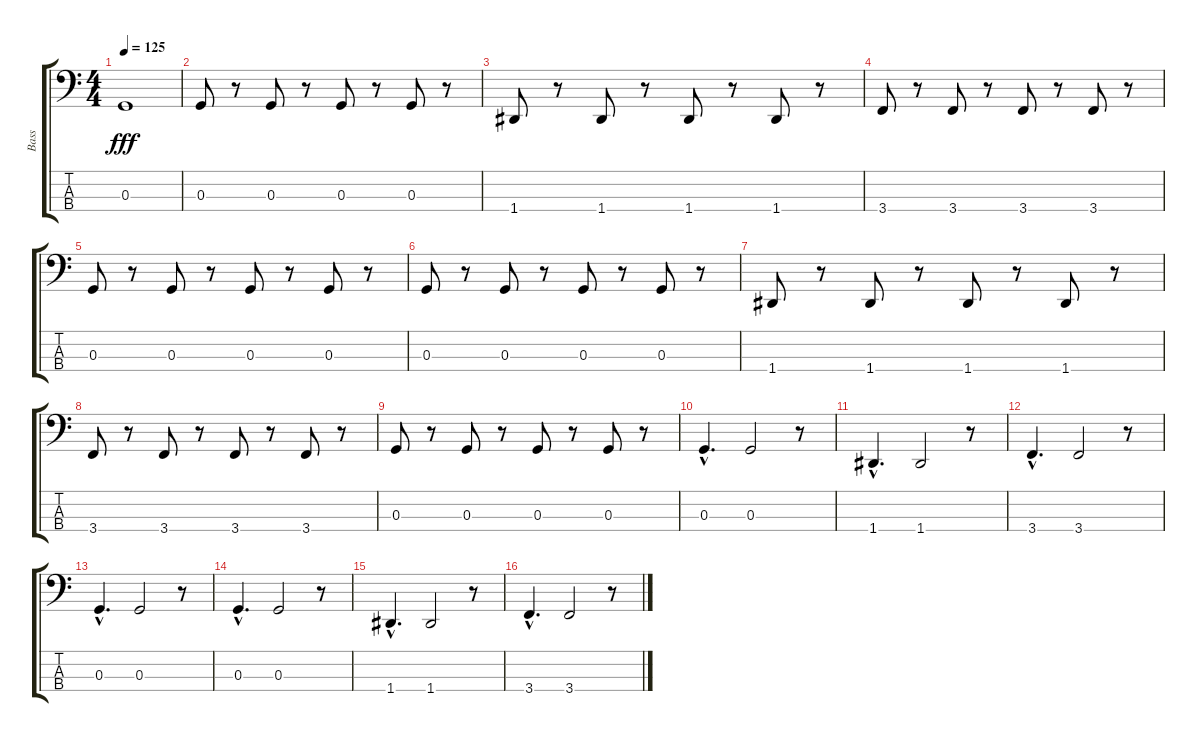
\track ("Bass" "Bass") {instrument electricbassfinger}
\staff {score tabs}
\tuning (F2 C2 G1 D1) {hide}
\ts (4 4)
\tempo 125
\clef f4
\ks c
0.3.1{dy fff} |
0.3.8 r.8 0.3.8 r.8 0.3.8 r.8 0.3.8 r.8 |
1.4.8 r.8 1.4.8 r.8 1.4.8 r.8 1.4.8 r.8 |
3.4.8 r.8 3.4.8 r.8 3.4.8 r.8 3.4.8 r.8 |
0.3.8 r.8 0.3.8 r.8 0.3.8 r.8 0.3.8 r.8 |
0.3.8 r.8 0.3.8 r.8 0.3.8 r.8 0.3.8 r.8 |
1.4.8 r.8 1.4.8 r.8 1.4.8 r.8 1.4.8 r.8 |
3.4.8 r.8 3.4.8 r.8 3.4.8 r.8 3.4.8 r.8 |
0.3.8 r.8 0.3.8 r.8 0.3.8 r.8 0.3.8 r.8 |
0.3{hac}.4{d} 0.3.2 r.8 |
1.4{hac}.4{d} 1.4.2 r.8 |
3.4{hac}.4{d} 3.4.2 r.8 |
0.3{hac}.4{d} 0.3.2 r.8 |
0.3{hac}.4{d} 0.3.2 r.8 |
1.4{hac}.4{d} 1.4.2 r.8 |
3.4{hac}.4{d} 3.4.2 r.8
